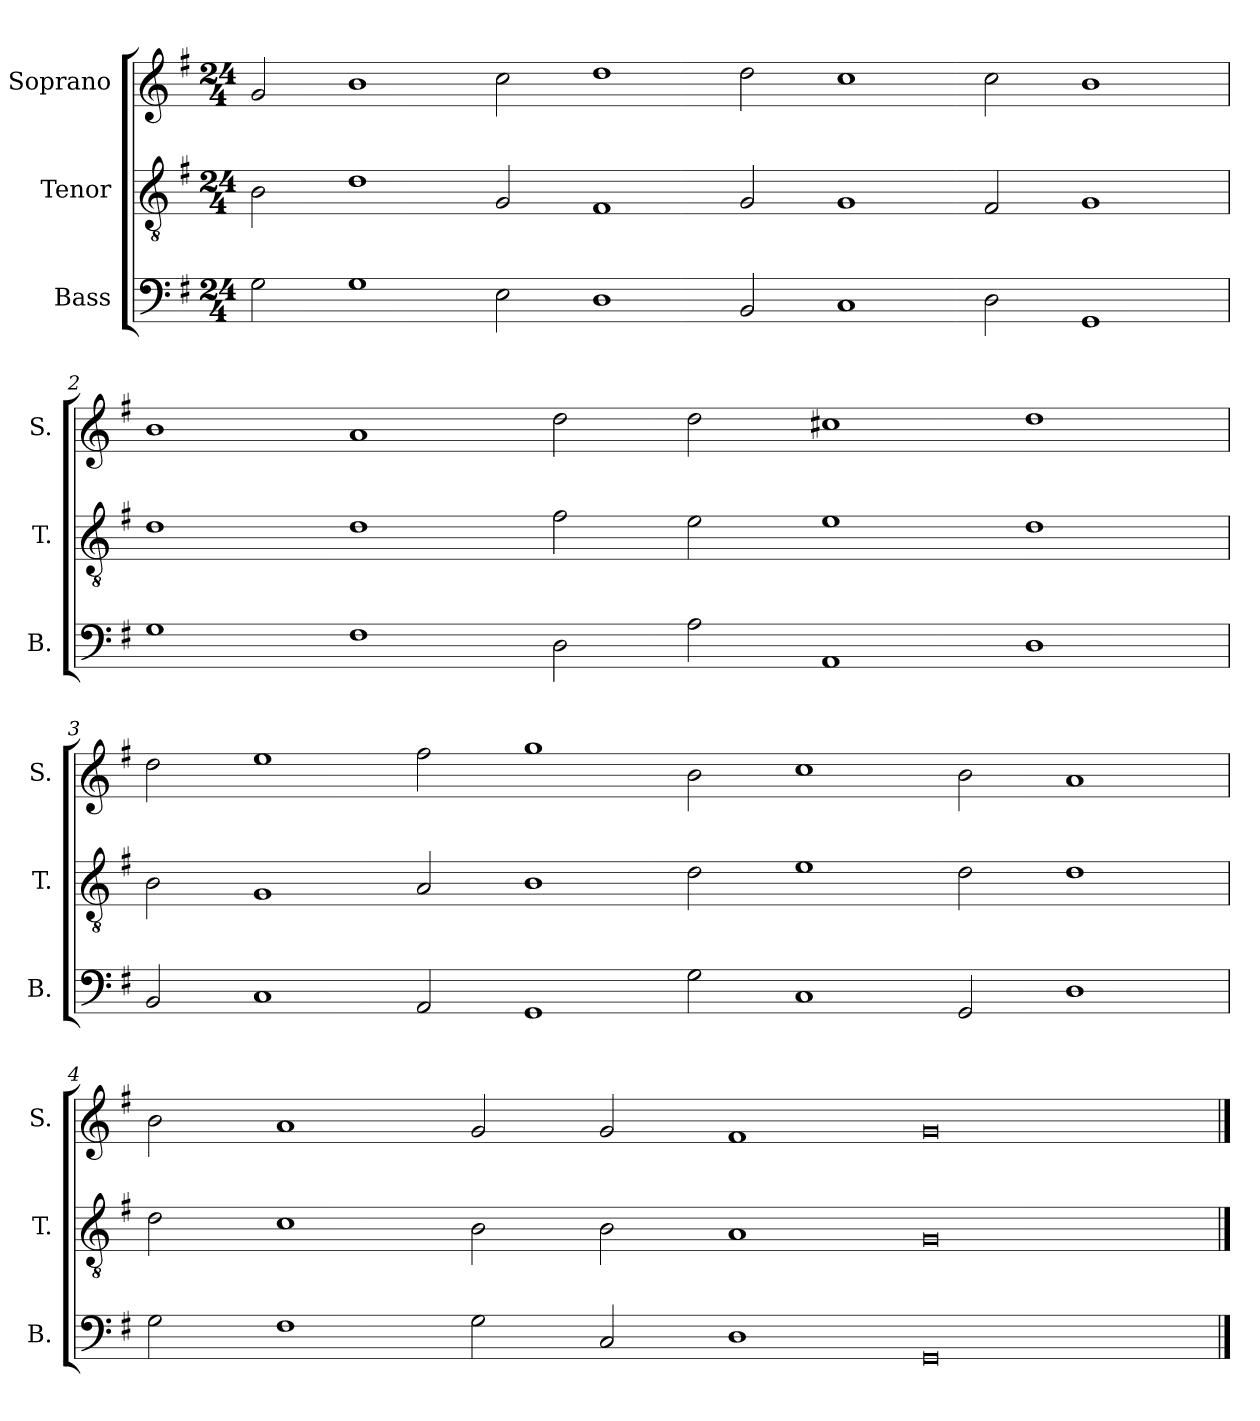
**kern	**kern	**kern
*part3	*part2	*part1
*staff3	*staff2	*staff1
*I"Bass	*I"Tenor	*I"Soprano
*I'B.	*I'T.	*I'S.
*clefF4	*clefGv2	*clefG2
*k[f#]	*k[f#]	*k[f#]
*G:	*G:	*G:
*M24/4	*M24/4	*M24/4
=1	=1	=1
2G\	2B\	2g/
1G	1d	1b
2E\	2G/	2cc\
1D	1F#	1dd
2BB/	2G/	2dd\
1C	1G	1cc
2D\	2F#/	2cc\
1GG	1G	1b
=2	=2	=2
1G	1d	1b
1F#	1d	1a
2D\	2f#\	2dd\
2A\	2e\	2dd\
1AA	1e	1cc#X
1D	1d	1dd
=3	=3	=3
2BB/	2B\	2dd\
1C	1G	1ee
2AA/	2A/	2ff#\
1GG	1B	1gg
2G\	2d\	2b\
1C	1e	1cc
2GG/	2d\	2b\
1D	1d	1a
=4	=4	=4
2G\	2d\	2b\
1F#	1c	1a
2G\	2B\	2g/
2C/	2B\	2g/
1D	1A	1f#
0GG	0G	0g
==	==	==
*-	*-	*-
